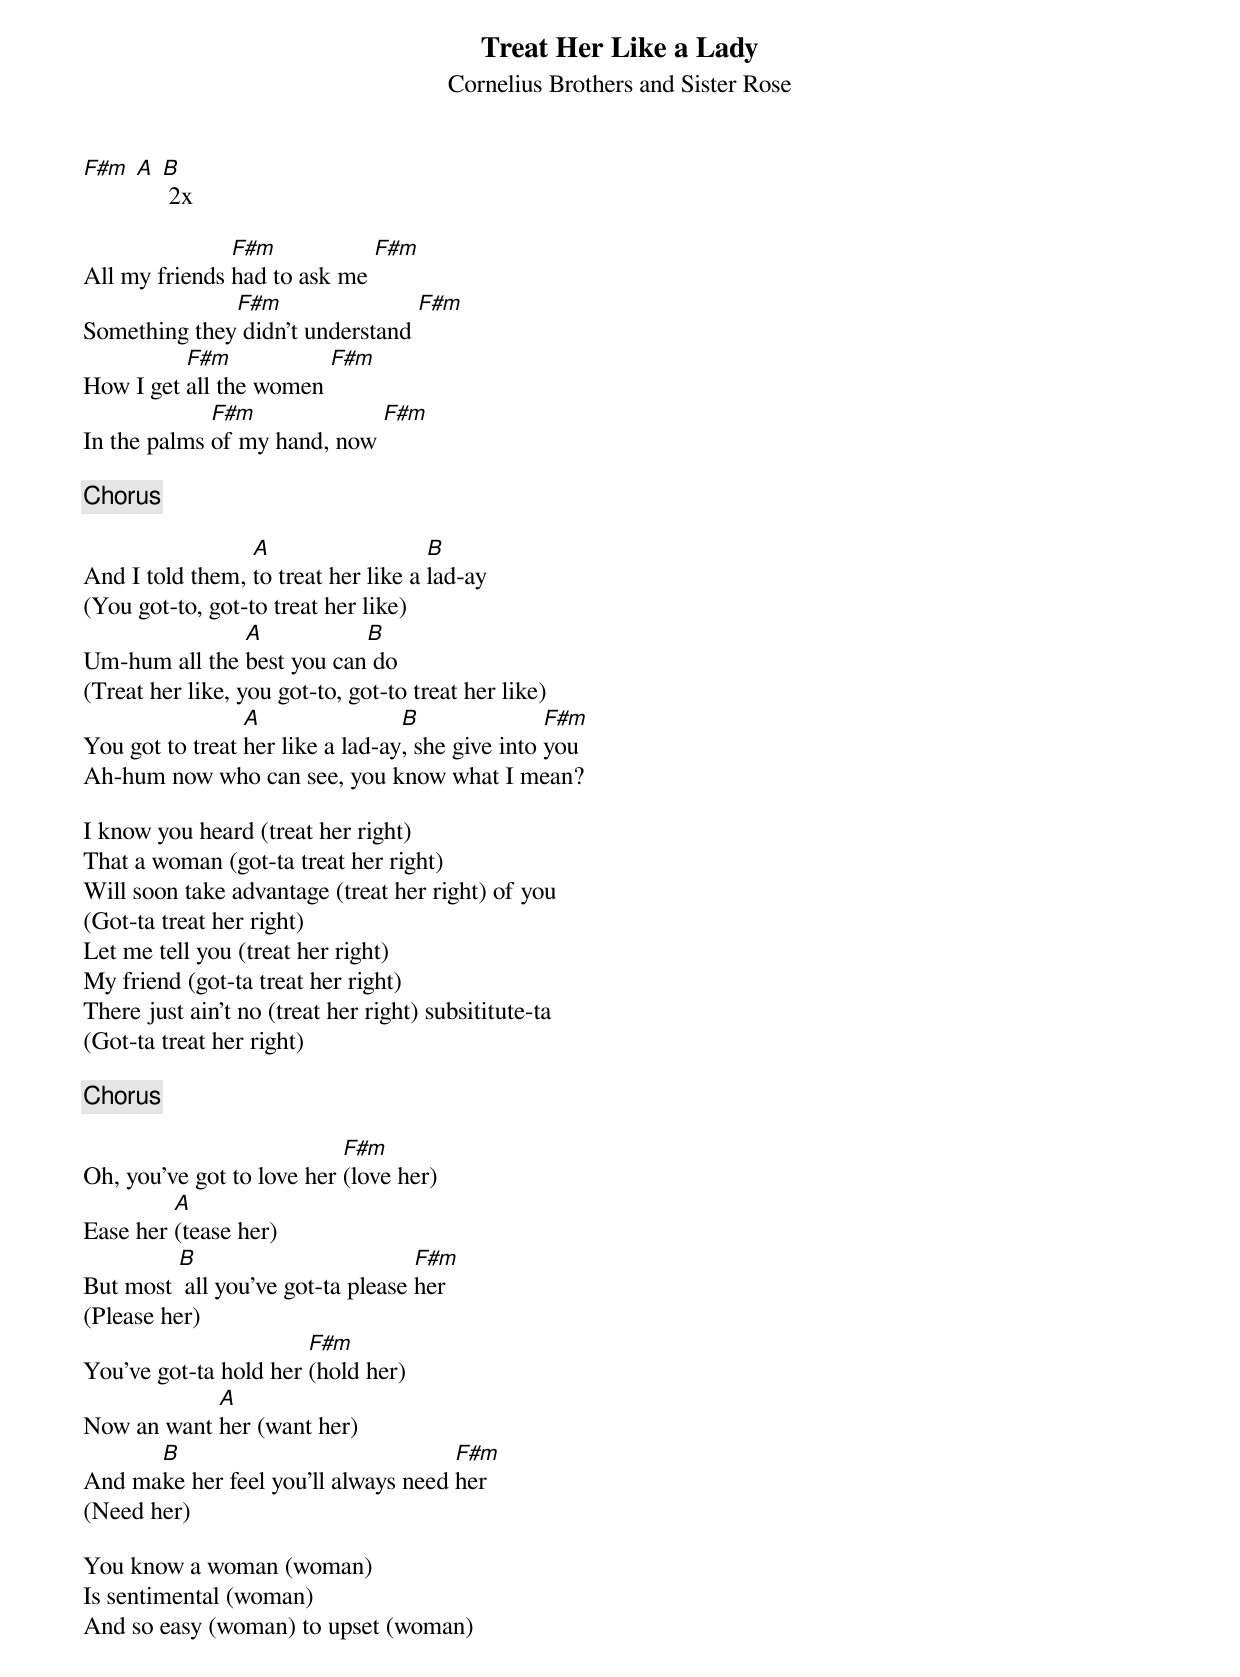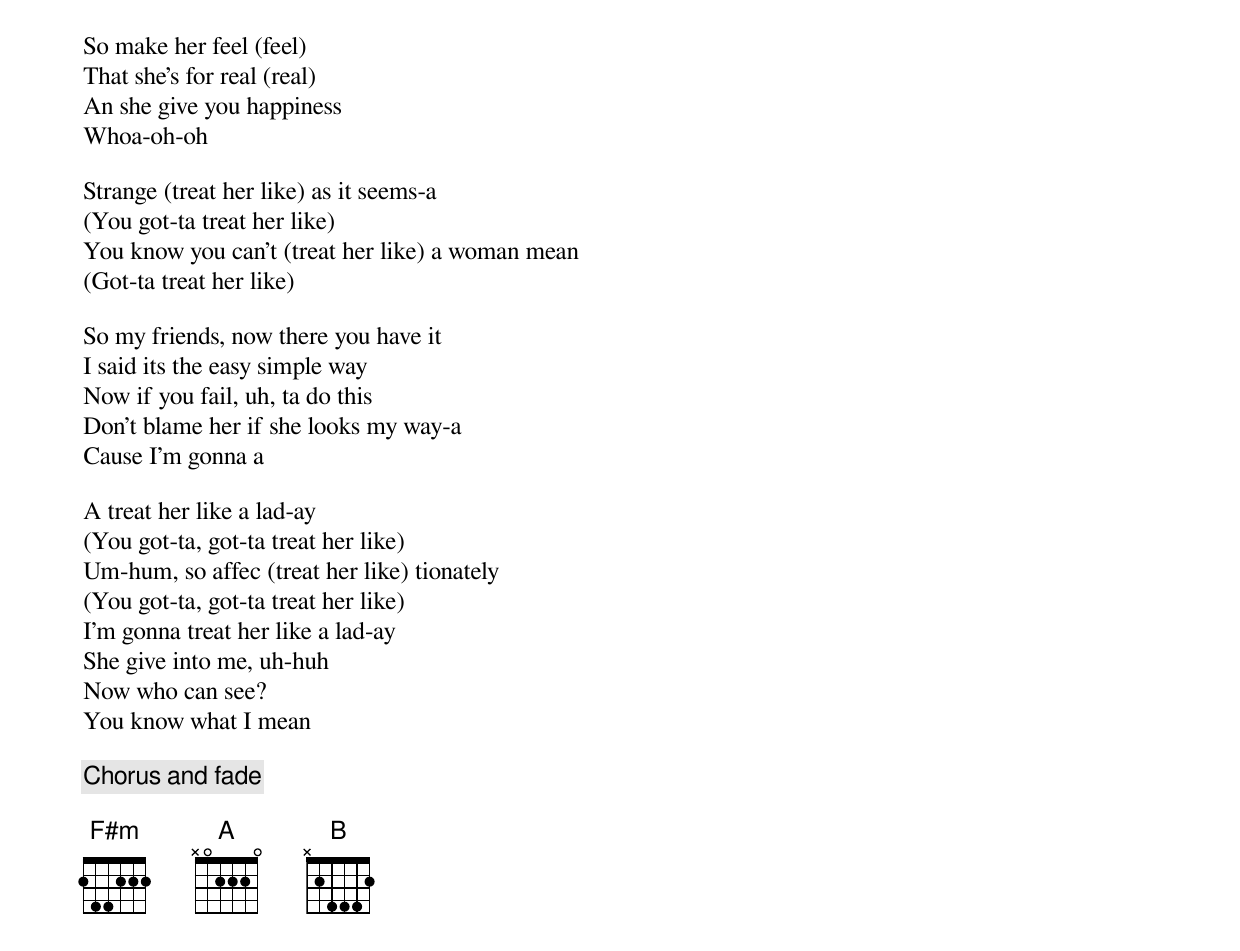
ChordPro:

{title:Treat Her Like a Lady}
{subtitle:Cornelius Brothers and Sister Rose}

[F#m] [A] [B] 2x

All my friends [F#m]had to ask me [F#m]
Something they[F#m] didn't understand [F#m]
How I get [F#m]all the women [F#m]
In the palms [F#m]of my hand, now [F#m]

{c:Chorus}

And I told them, [A]to treat her like a [B]lad-ay
(You got-to, got-to treat her like)
Um-hum all the [A]best you can[B] do
(Treat her like, you got-to, got-to treat her like)
You got to treat [A]her like a lad-ay[B], she give into [F#m]you
Ah-hum now who can see, you know what I mean?

I know you heard (treat her right)
That a woman (got-ta treat her right)
Will soon take advantage (treat her right) of you
(Got-ta treat her right)
Let me tell you (treat her right)
My friend (got-ta treat her right)
There just ain't no (treat her right) subsititute-ta
(Got-ta treat her right)

{c:Chorus}

Oh, you've got to love her [F#m](love her)
Ease her [A](tease her)
But most [B] all you've got-ta please [F#m]her
(Please her)
You've got-ta hold her [F#m](hold her)
Now an want [A]her (want her)
And ma[B]ke her feel you'll always need [F#m]her
(Need her)

You know a woman (woman)
Is sentimental (woman)
And so easy (woman) to upset (woman)
So make her feel (feel)
That she's for real (real)
An she give you happiness
Whoa-oh-oh

Strange (treat her like) as it seems-a
(You got-ta treat her like)
You know you can't (treat her like) a woman mean
(Got-ta treat her like)

So my friends, now there you have it
I said its the easy simple way
Now if you fail, uh, ta do this
Don't blame her if she looks my way-a
Cause I'm gonna a

A treat her like a lad-ay
(You got-ta, got-ta treat her like)
Um-hum, so affec (treat her like) tionately
(You got-ta, got-ta treat her like)
I'm gonna treat her like a lad-ay
She give into me, uh-huh
Now who can see?
You know what I mean

{c:Chorus and fade}

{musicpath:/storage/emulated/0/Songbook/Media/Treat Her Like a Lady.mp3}
